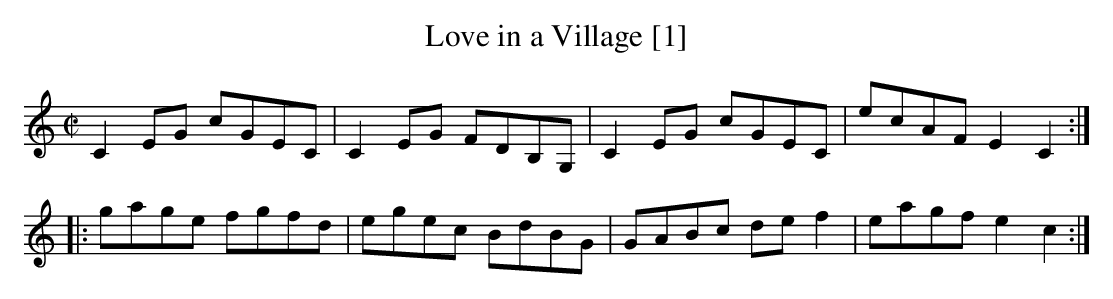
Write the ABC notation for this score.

X:1
T:Love in a Village [1]
M:C|
L:1/8
K:C
C2 EG cGEC|C2 EG FDB,G,|C2 EG cGEC|ecAF E2C2:|
|:gage fgfd|egec BdBG|GABc de f2|eagf e2c2:|
